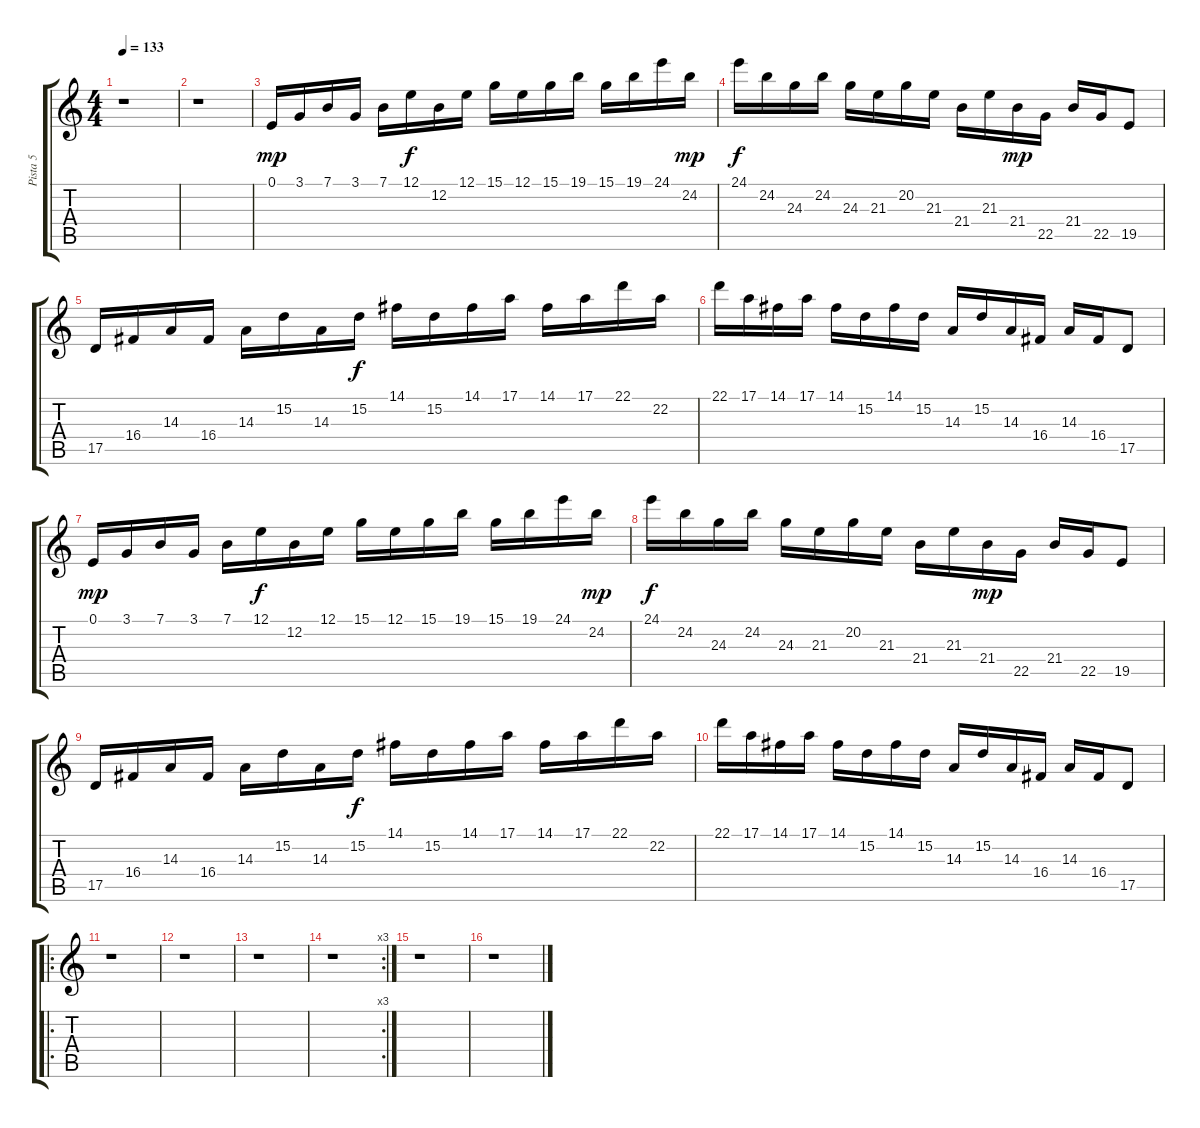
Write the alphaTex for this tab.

\track ("Pista 5" "Pista 5") {instrument acousticgrandpiano}
\staff {score tabs}
\tuning (E4 B3 G3 D3 A2 E2) {hide}
\ts (4 4)
\tempo 133
\clef g2
\ks c
r.1{dy f} |
r.1 |
0.1.16{dy mp} 3.1.16 7.1.16 3.1.16 7.1.16 12.1.16{dy f} 12.2.16 12.1.16 15.1.16 12.1.16 15.1.16 19.1.16 15.1.16 19.1.16 24.1.16 24.2.16{dy mp} |
24.1.16{dy f} 24.2.16 24.3.16 24.2.16 24.3.16 21.3.16 20.2.16 21.3.16 21.4.16 21.3.16 21.4.16{dy mp} 22.5.16 21.4.16 22.5.16 19.5.8 |
17.5.16 16.4.16 14.3.16 16.4.16 14.3.16 15.2.16 14.3.16 15.2.16{dy f} 14.1.16 15.2.16 14.1.16 17.1.16 14.1.16 17.1.16 22.1.16 22.2.16 |
22.1.16 17.1.16 14.1.16 17.1.16 14.1.16 15.2.16 14.1.16 15.2.16 14.3.16 15.2.16 14.3.16 16.4.16 14.3.16 16.4.16 17.5.8 |
0.1.16{dy mp} 3.1.16 7.1.16 3.1.16 7.1.16 12.1.16{dy f} 12.2.16 12.1.16 15.1.16 12.1.16 15.1.16 19.1.16 15.1.16 19.1.16 24.1.16 24.2.16{dy mp} |
24.1.16{dy f} 24.2.16 24.3.16 24.2.16 24.3.16 21.3.16 20.2.16 21.3.16 21.4.16 21.3.16 21.4.16{dy mp} 22.5.16 21.4.16 22.5.16 19.5.8 |
17.5.16 16.4.16 14.3.16 16.4.16 14.3.16 15.2.16 14.3.16 15.2.16{dy f} 14.1.16 15.2.16 14.1.16 17.1.16 14.1.16 17.1.16 22.1.16 22.2.16 |
22.1.16 17.1.16 14.1.16 17.1.16 14.1.16 15.2.16 14.1.16 15.2.16 14.3.16 15.2.16 14.3.16 16.4.16 14.3.16 16.4.16 17.5.8 |
\ro
r.1 |
r.1 |
r.1 |
\rc 3
r.1 |
r.1 |
r.1
